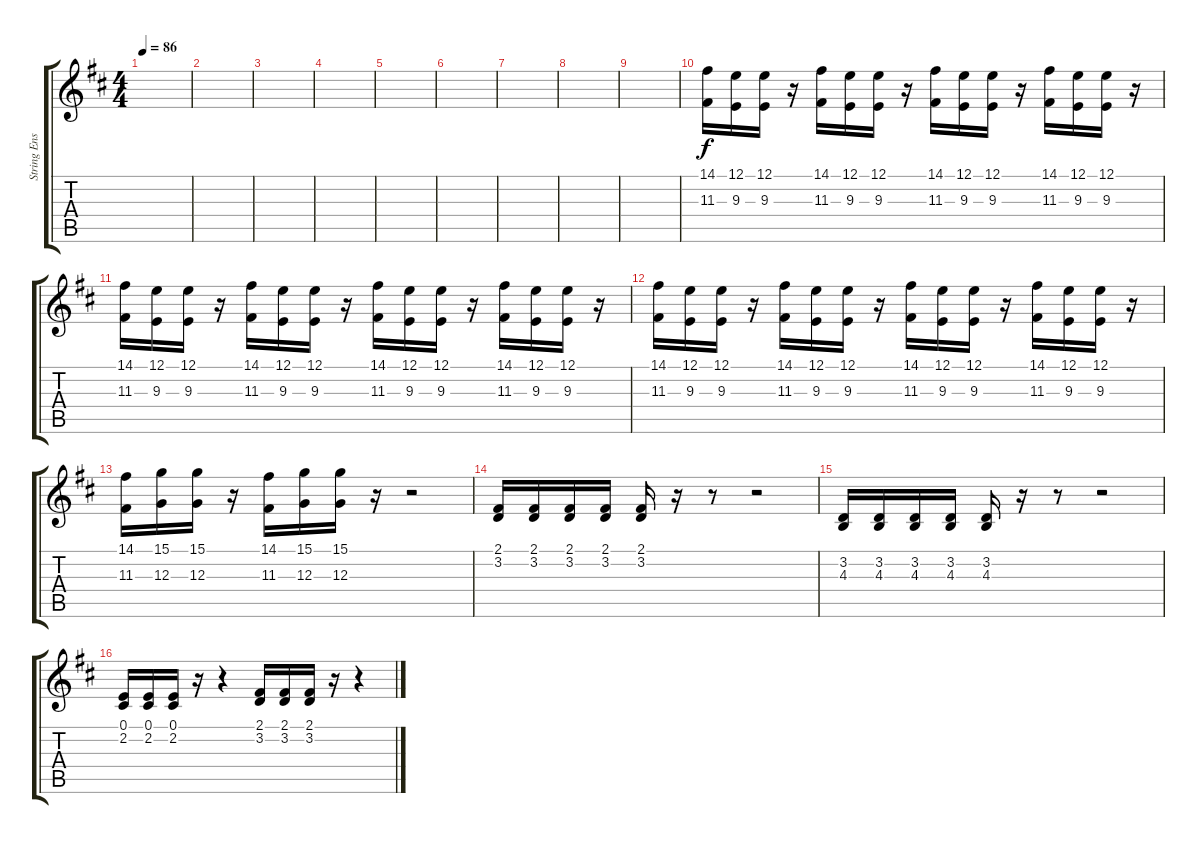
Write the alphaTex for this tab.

\track ("String Ensemble" "String Ens") {instrument stringensemble1}
\staff {score tabs}
\tuning (E4 B3 G3 D3 A2 E2) {hide}
\ts (4 4)
\tempo 86
\clef g2
\ks d
|
|
|
|
|
|
|
|
|
(14.1 11.3).16 (12.1 9.3).16 (12.1 9.3).16 r.16 (14.1 11.3).16 (12.1 9.3).16 (12.1 9.3).16 r.16 (14.1 11.3).16 (12.1 9.3).16 (12.1 9.3).16 r.16 (14.1 11.3).16 (12.1 9.3).16 (12.1 9.3).16 r.16 |
(14.1 11.3).16 (12.1 9.3).16 (12.1 9.3).16 r.16 (14.1 11.3).16 (12.1 9.3).16 (12.1 9.3).16 r.16 (14.1 11.3).16 (12.1 9.3).16 (12.1 9.3).16 r.16 (14.1 11.3).16 (12.1 9.3).16 (12.1 9.3).16 r.16 |
(14.1 11.3).16 (12.1 9.3).16 (12.1 9.3).16 r.16 (14.1 11.3).16 (12.1 9.3).16 (12.1 9.3).16 r.16 (14.1 11.3).16 (12.1 9.3).16 (12.1 9.3).16 r.16 (14.1 11.3).16 (12.1 9.3).16 (12.1 9.3).16 r.16 |
(14.1 11.3).16 (15.1 12.3).16 (15.1 12.3).16 r.16 (14.1 11.3).16 (15.1 12.3).16 (15.1 12.3).16 r.16 r.2 |
(2.1 3.2).16 (2.1 3.2).16 (2.1 3.2).16 (2.1 3.2).16 (2.1 3.2).16 r.16 r.8 r.2 |
(3.2 4.3).16 (3.2 4.3).16 (3.2 4.3).16 (3.2 4.3).16 (3.2 4.3).16 r.16 r.8 r.2 |
(0.1 2.2).16 (0.1 2.2).16 (0.1 2.2).16 r.16 r.4 (2.1 3.2).16 (2.1 3.2).16 (2.1 3.2).16 r.16 r.4
